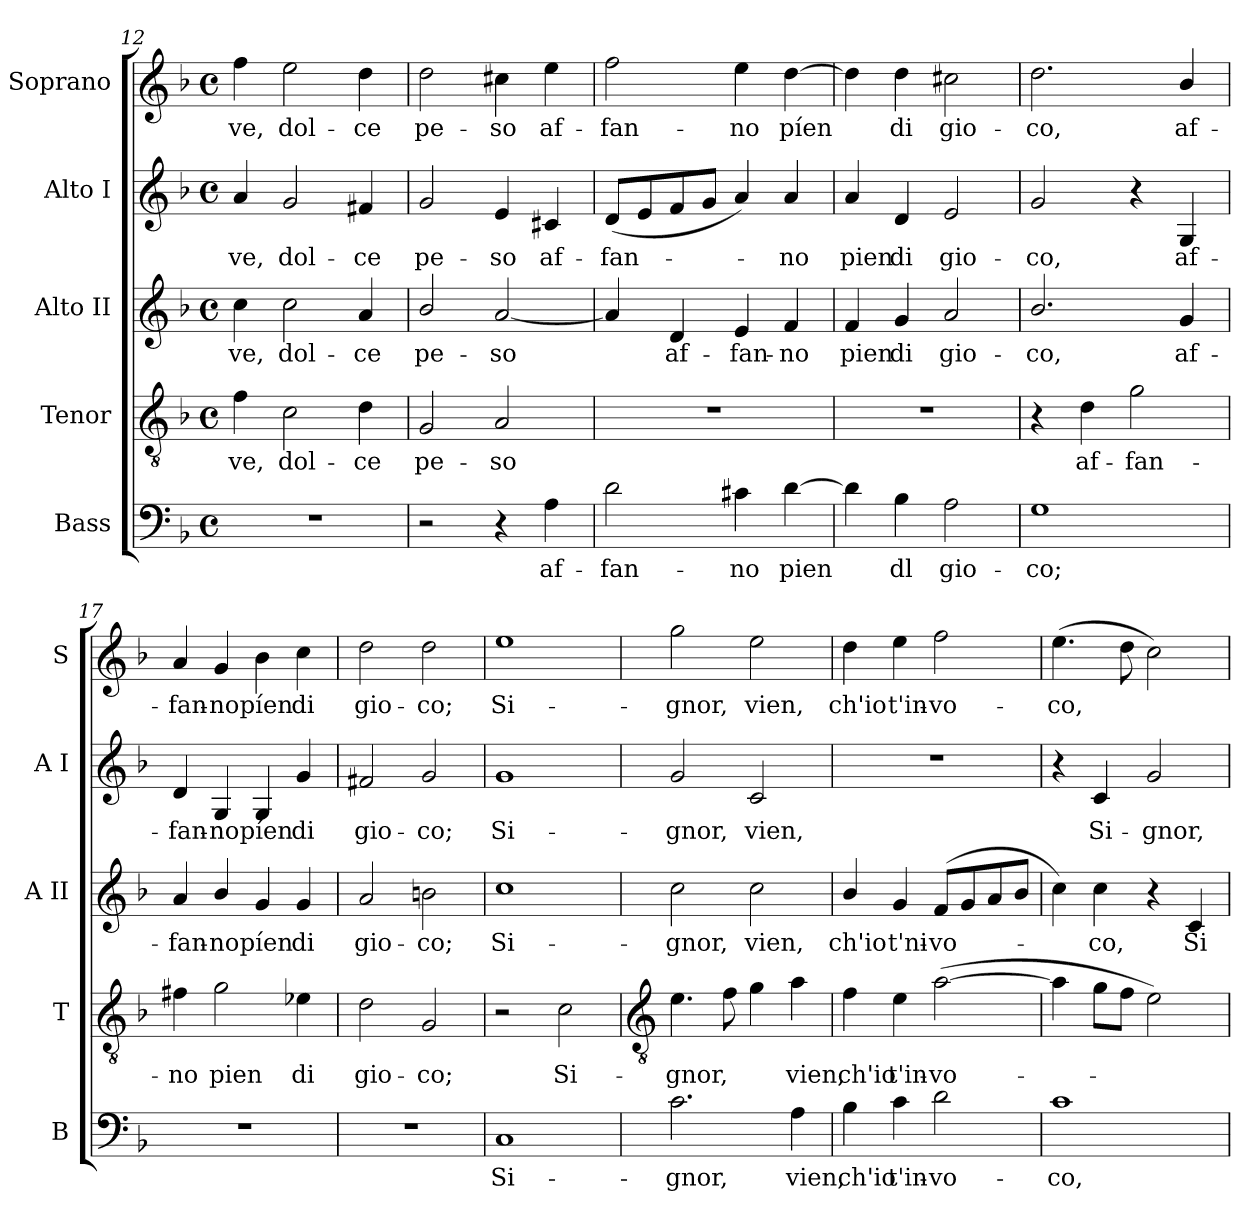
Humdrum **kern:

**kern	**text	**kern	**text	**kern	**text	**kern	**text	**kern	**text
*part5	*part5	*part4	*part4	*part3	*part3	*part2	*part2	*part1	*part1
*staff5	*staff5	*staff4	*staff4	*staff3	*staff3	*staff2	*staff2	*staff1	*staff1
*I"Bass	*	*I"Tenor	*	*I"Alto II	*	*I"Alto I	*	*I"Soprano	*
*I'B	*	*I'T	*	*I'A II	*	*I'A I	*	*I'S	*
*clefF4	*	*clefGv2	*	*clefG2	*	*clefG2	*	*clefG2	*
*k[b-]	*	*k[b-]	*	*k[b-]	*	*k[b-]	*	*k[b-]	*
*F:	*	*F:	*	*F:	*	*F:	*	*F:	*
*M4/4	*	*M4/4	*	*M4/4	*	*M4/4	*	*M4/4	*
*met(c)	*	*met(c)	*	*met(c)	*	*met(c)	*	*met(c)	*
=12	=12	=12	=12	=12	=12	=12	=12	=12	=12
!	!	!	!LO:LY:b	!	!LO:LY:b	!	!LO:LY:b	!	!LO:LY:b
1r	.	4f	-ve,	4cc	-ve,	4a	-ve,	4ff	-ve,
!	!	!	!LO:LY:b	!	!LO:LY:b	!	!LO:LY:b	!	!LO:LY:b
.	.	2c	dol-	2cc	dol-	2g	dol-	2ee	dol-
!	!	!	!LO:LY:b	!	!LO:LY:b	!	!LO:LY:b	!	!LO:LY:b
.	.	4d	-ce	4a	-ce	4f#X	-ce	4dd	-ce
=13	=13	=13	=13	=13	=13	=13	=13	=13	=13
!	!	!	!LO:LY:b	!	!LO:LY:b	!	!LO:LY:b	!	!LO:LY:b
2r	.	2G	pe-	2b-/	pe-	2g	pe-	2dd	pe-
!	!	!	!LO:LY:b	!	!LO:LY:b	!	!LO:LY:b	!	!LO:LY:b
4r	.	2A	-so	[2a	-so	4e	-so	4cc#X	-so
!	!LO:LY:b	!	!	!	!	!	!LO:LY:b	!	!LO:LY:b
4A	af-	.	.	.	.	4c#X	af-	4ee	af-
=14	=14	=14	=14	=14	=14	=14	=14	=14	=14
!	!LO:LY:b	!	!	!	!	!	!LO:LY:b	!	!LO:LY:b
2d	-fan-	1r	.	4a]	.	(<8dL	-fan-	2ff	-fan-
.	.	.	.	.	.	8e	.	.	.
!	!	!	!	!	!LO:LY:b	!	!	!	!
.	.	.	.	4d	af-	8f	.	.	.
.	.	.	.	.	.	8gJ	.	.	.
!	!LO:LY:b	!	!	!	!LO:LY:b	!	!	!	!LO:LY:b
4c#X	-no	.	.	4e	-fan-	4a)	.	4ee	-no
!	!LO:LY:b	!	!	!	!LO:LY:b	!	!LO:LY:b	!	!LO:LY:b
[4d	pien	.	.	4f	-no	4a	no	[4dd	píen
=15	=15	=15	=15	=15	=15	=15	=15	=15	=15
!	!	!	!	!	!LO:LY:b	!	!LO:LY:b	!	!
4d]	.	1r	.	4f	pien	4a	pien	4dd]	.
!	!LO:LY:b	!	!	!	!LO:LY:b	!	!LO:LY:b	!	!LO:LY:b
4B-	dl	.	.	4g	di	4d	di	4dd	di
!	!LO:LY:b	!	!	!	!LO:LY:b	!	!LO:LY:b	!	!LO:LY:b
2A	gio-	.	.	2a	gio-	2e	gio-	2cc#X	gio-
=16	=16	=16	=16	=16	=16	=16	=16	=16	=16
!	!LO:LY:b	!	!	!	!LO:LY:b	!	!LO:LY:b	!	!LO:LY:b
1G	-co;	4r	.	2.b-/	-co,	2g	-co,	2.dd	-co,
!	!	!	!LO:LY:b	!	!	!	!	!	!
.	.	4d	af-	.	.	.	.	.	.
!	!	!	!LO:LY:b	!	!	!	!	!	!
.	.	2g	-fan-	.	.	4r	.	.	.
!	!	!	!	!	!LO:LY:b	!	!LO:LY:b	!	!LO:LY:b
.	.	.	.	4g	af-	4G	af-	4b-/	af-
=17	=17	=17	=17	=17	=17	=17	=17	=17	=17
!	!	!	!LO:LY:b	!	!LO:LY:b	!	!LO:LY:b	!	!LO:LY:b
1r	.	4f#X	-no	4a	-fan-	4d	-fan-	4a	-fan-
!	!	!	!LO:LY:b	!	!LO:LY:b	!	!LO:LY:b	!	!LO:LY:b
.	.	2g	pien	4b-/	-no	4G	-no	4g	-no
!	!	!	!	!	!LO:LY:b	!	!LO:LY:b	!	!LO:LY:b
.	.	.	.	4g	píen	4G	píen	4b-	píen
!	!	!	!LO:LY:b	!	!LO:LY:b	!	!LO:LY:b	!	!LO:LY:b
.	.	4e-X	di	4g	di	4g	di	4cc	di
=18	=18	=18	=18	=18	=18	=18	=18	=18	=18
!	!	!	!LO:LY:b	!	!LO:LY:b	!	!LO:LY:b	!	!LO:LY:b
1r	.	2d	gio-	2a	gio-	2f#X	gio-	2dd	gio-
!	!	!	!LO:LY:b	!	!LO:LY:b	!	!LO:LY:b	!	!LO:LY:b
.	.	2G	-co;	2bn	-co;	2g	-co;	2dd	-co;
=19	=19	=19	=19	=19	=19	=19	=19	=19	=19
!	!LO:LY:b	!	!	!	!LO:LY:b	!	!LO:LY:b	!	!LO:LY:b
1C	Si-	2r	.	1cc	Si-	1g	Si-	1ee	Si-
!	!	!	!LO:LY:b	!	!	!	!	!	!
.	.	2c	Si-	.	.	.	.	.	.
!!LO:LB:g=z
=20	=20	=20	=20	=20	=20	=20	=20	=20	=20
*	*	*clefGv2	*	*	*	*	*	*	*
!	!LO:LY:b	!	!LO:LY:b	!	!LO:LY:b	!	!LO:LY:b	!	!LO:LY:b
2.c	-gnor,	4.e	-gnor,	2cc	-gnor,	2g	-gnor,	2gg	-gnor,
.	.	8f	.	.	.	.	.	.	.
!	!	!	!	!	!LO:LY:b	!	!LO:LY:b	!	!LO:LY:b
.	.	4g	.	2cc	vien,	2c	vien,	2ee	vien,
!	!LO:LY:b	!	!LO:LY:b	!	!	!	!	!	!
4A	vien,	4a	vien,	.	.	.	.	.	.
=21	=21	=21	=21	=21	=21	=21	=21	=21	=21
!	!LO:LY:b	!	!LO:LY:b	!	!LO:LY:b	!	!	!	!LO:LY:b
4B-	ch'io	4f	ch'io	4b-/	ch'io	1r	.	4dd	ch'io
!	!LO:LY:b	!	!LO:LY:b	!	!LO:LY:b	!	!	!	!LO:LY:b
4c	t'in-	4e	t'in-	4g	t'ni-	.	.	4ee	t'in-
!	!LO:LY:b	!	!LO:LY:b	!	!LO:LY:b	!	!	!	!LO:LY:b
2d	-vo-	(>[2a	-vo-	(<8fL	-vo-	.	.	2ff	-vo-
.	.	.	.	8g	.	.	.	.	.
.	.	.	.	8a	.	.	.	.	.
.	.	.	.	8b-J	.	.	.	.	.
=22	=22	=22	=22	=22	=22	=22	=22	=22	=22
!	!LO:LY:b	!	!	!	!	!	!	!	!LO:LY:b
1c	-co,	4a]	.	4cc)	.	4r	.	(>4.ee	-co,
!	!	!	!	!	!LO:LY:b	!	!LO:LY:b	!	!
.	.	8gL	.	4cc	co,	4c	Si-	.	.
.	.	8fJ	.	.	.	.	.	8dd	.
!	!	!	!	!	!	!	!LO:LY:b	!	!
.	.	2e)	.	4r	.	2g	-gnor,	2cc)	.
!	!	!	!	!	!LO:LY:b	!	!	!	!
.	.	.	.	4c	Si-	.	.	.	.
=	=	=	=	=	=	=	=	=	=
*-	*-	*-	*-	*-	*-	*-	*-	*-	*-
